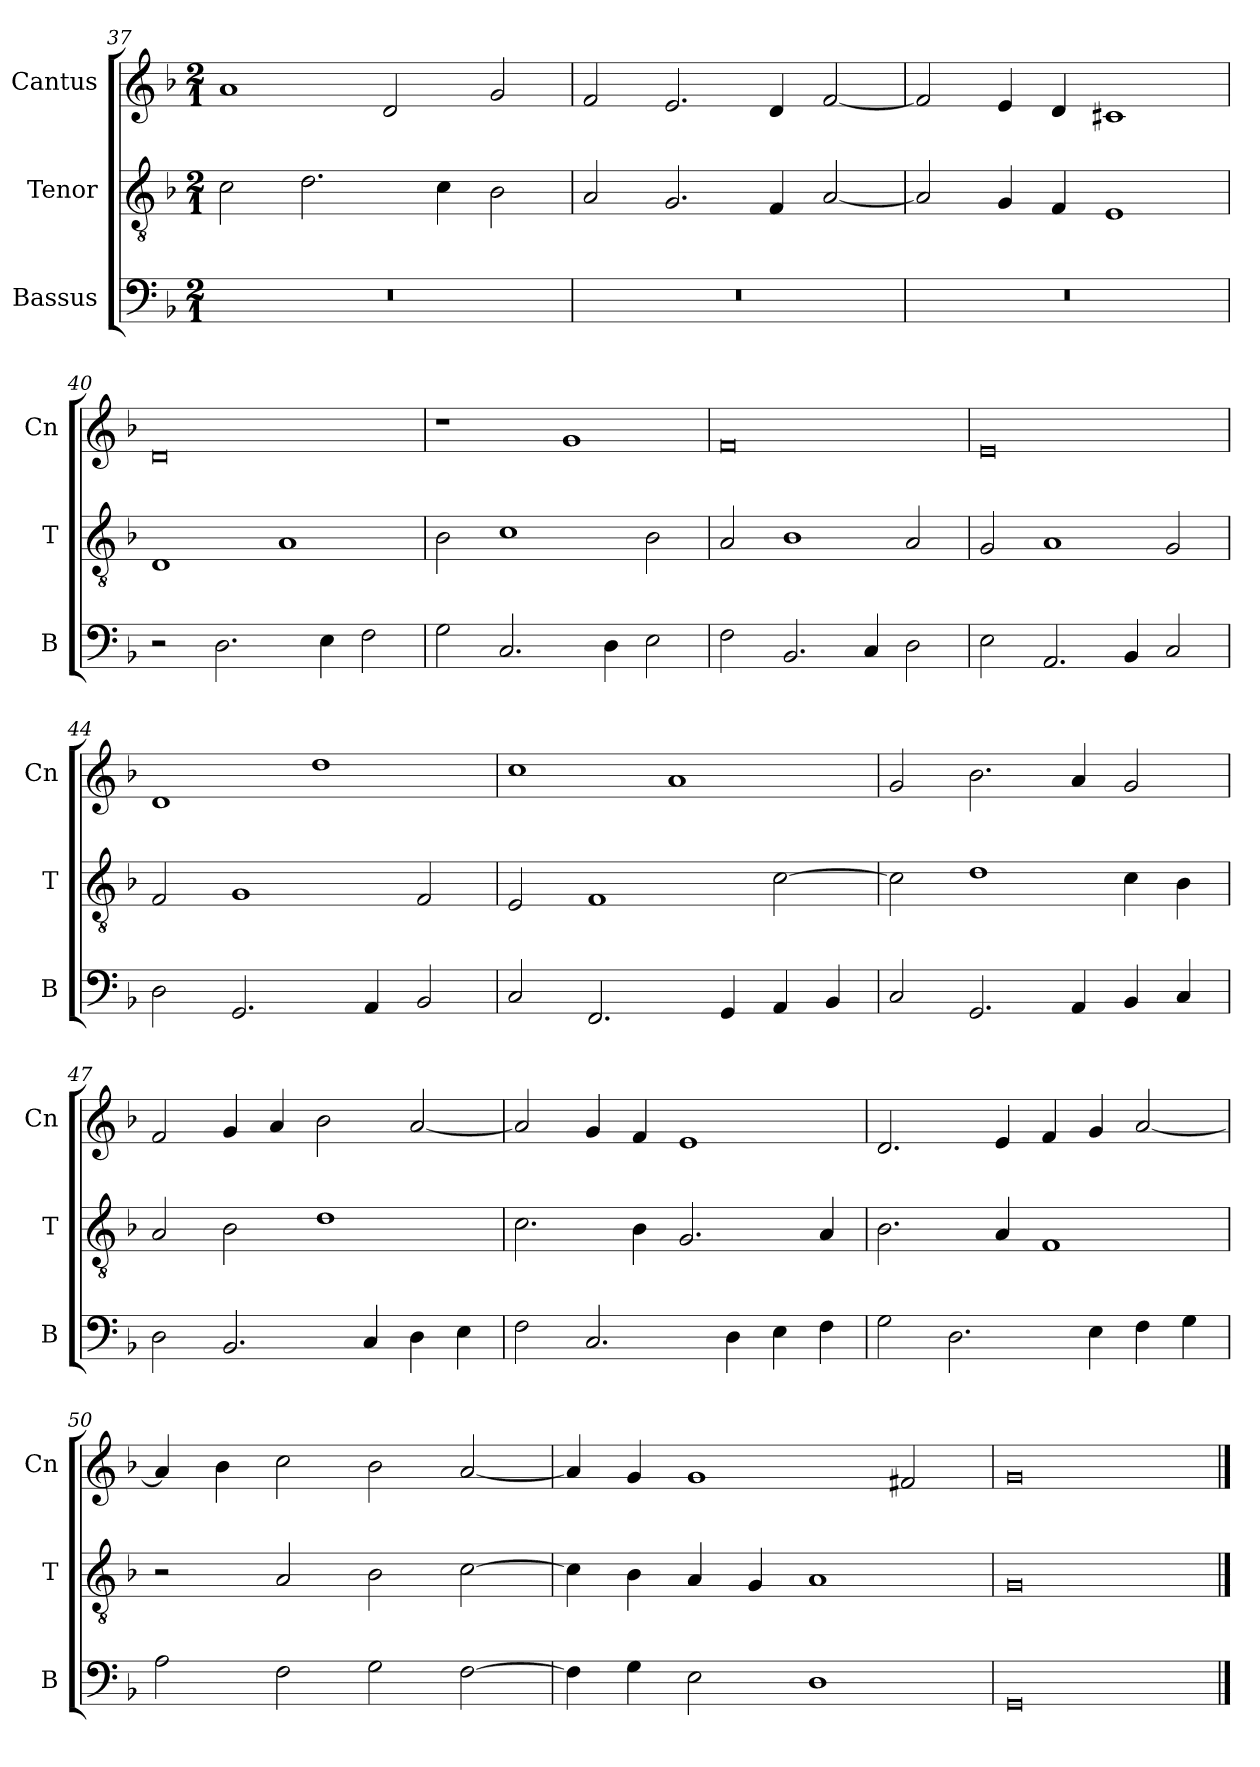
**kern	**kern	**kern
*part3	*part2	*part1
*staff3	*staff2	*staff1
*I"Bassus	*I"Tenor	*I"Cantus
*I'B	*I'T	*I'Cn
*clefF4	*clefGv2	*clefG2
*k[b-]	*k[b-]	*k[b-]
*M2/1	*M2/1	*M2/1
=37	=37	=37
0r	2c\	1a
.	2.d\	.
.	.	2d/
.	4c\	.
.	2B-\	2g/
=38	=38	=38
0r	2A/	2f/
.	2.G/	2.e/
.	4F/	4d/
.	[2A/	[2f/
=39	=39	=39
0r	2A/]	2f/]
.	4G/	4e/
.	4F/	4d/
.	1E	1c#X
=40	=40	=40
2r	1D	0d
2.D\	.	.
.	1A	.
4E\	.	.
2F\	.	.
=41	=41	=41
2G\	2B-\	1r
2.C/	1c	.
.	.	1g
4D\	.	.
2E\	2B-\	.
=42	=42	=42
2F\	2A/	0f
2.BB-/	1B-	.
4C/	.	.
2D\	2A/	.
=43	=43	=43
2E\	2G/	0e
2.AA/	1A	.
4BB-/	.	.
2C/	2G/	.
=44	=44	=44
2D\	2F/	1d
2.GG/	1G	.
.	.	1dd
4AA/	.	.
2BB-/	2F/	.
=45	=45	=45
2C/	2E/	1cc
2.FF/	1F	.
.	.	1a
4GG/	.	.
4AA/	[2c\	.
4BB-/	.	.
=46	=46	=46
2C/	2c\]	2g/
2.GG/	1d	2.b-\
4AA/	.	4a/
4BB-/	4c\	2g/
4C/	4B-\	.
=47	=47	=47
2D\	2A/	2f/
2.BB-/	2B-\	4g/
.	.	4a/
.	1d	2b-\
4C/	.	.
4D\	.	[2a/
4E\	.	.
=48	=48	=48
2F\	2.c\	2a/]
2.C/	.	4g/
.	4B-\	4f/
.	2.G/	1e
4D\	.	.
4E\	.	.
4F\	4A/	.
=49	=49	=49
2G\	2.B-\	2.d/
2.D\	.	.
.	4A/	4e/
.	1F	4f/
4E\	.	4g/
4F\	.	[2a/
4G\	.	.
=50	=50	=50
2A\	2r	4a/]
.	.	4b-\
2F\	2A/	2cc\
2G\	2B-\	2b-\
[2F\	[2c\	[2a/
=51	=51	=51
4F\]	4c\]	4a/]
4G\	4B-\	4g/
2E\	4A/	1g
.	4G/	.
1D	1A	.
.	.	2f#X/
=52	=52	=52
0GG	0G	0g
==	==	==
*-	*-	*-
